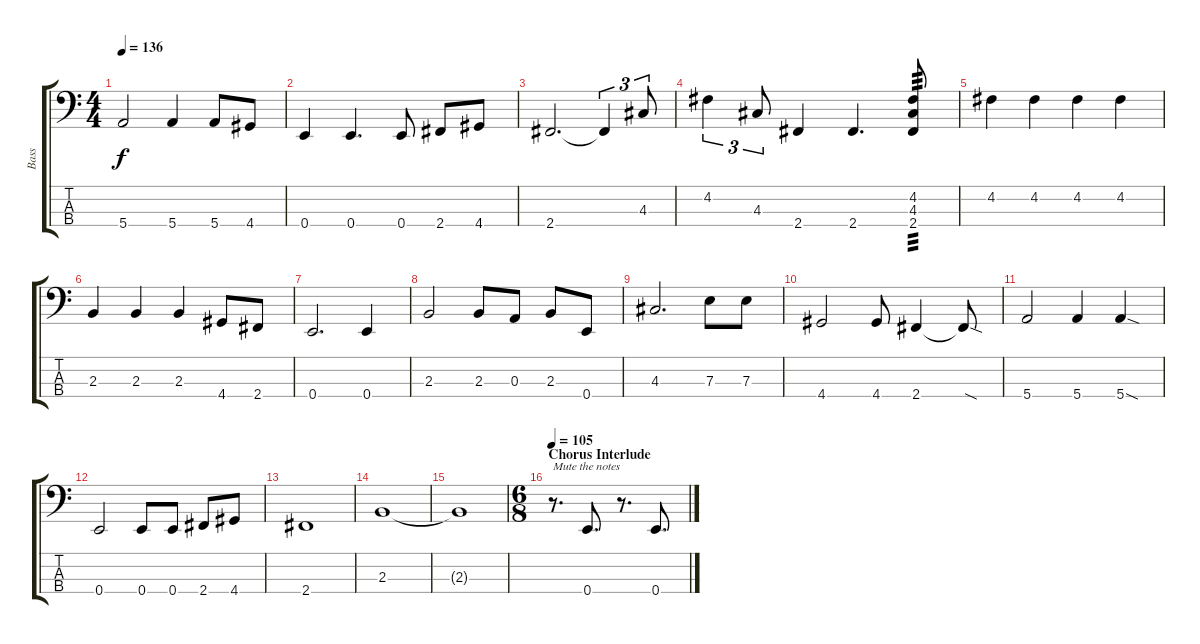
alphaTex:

\track ("Bass" "Bass") {instrument electricbassfinger}
\staff {score tabs}
\tuning (G2 D2 A1 E1) {hide}
\ts (4 4)
\tempo 136
\clef f4
\ks c
5.4.2{dy f} 5.4.4 5.4.8 4.4.8 |
0.4.4 0.4.4{d} 0.4.8 2.4.8 4.4.8 |
2.4.2{d} 2.4{t}.4{tu (3 2)} 4.3.8{tu (3 2)} |
4.2.4{tu (3 2)} 4.3.8{tu (3 2)} 2.4.4 2.4.4{d} (4.2 4.3 2.4).8{tp 3} |
4.2.4 4.2.4 4.2.4 4.2.4 |
2.3.4 2.3.4 2.3.4 4.4.8 2.4.8 |
0.4.2{d} 0.4.4 |
2.3.2 2.3.8 0.3.8 2.3.8 0.4.8 |
4.3.2{d} 7.3.8 7.3.8 |
4.4.2 4.4.8 2.4.4 2.4{sod t}.8 |
5.4.2 5.4.4 5.4{sod}.4 |
0.4.2 0.4.8 0.4.8 2.4.8 4.4.8 |
2.4.1 |
2.3.1 |
2.3{t}.1 |
\ts (6 8)
\section ("" "Chorus Interlude")
\tempo 105
r.8{d txt "Mute the notes"} 0.4.8{d} r.8{d} 0.4.8{d}
